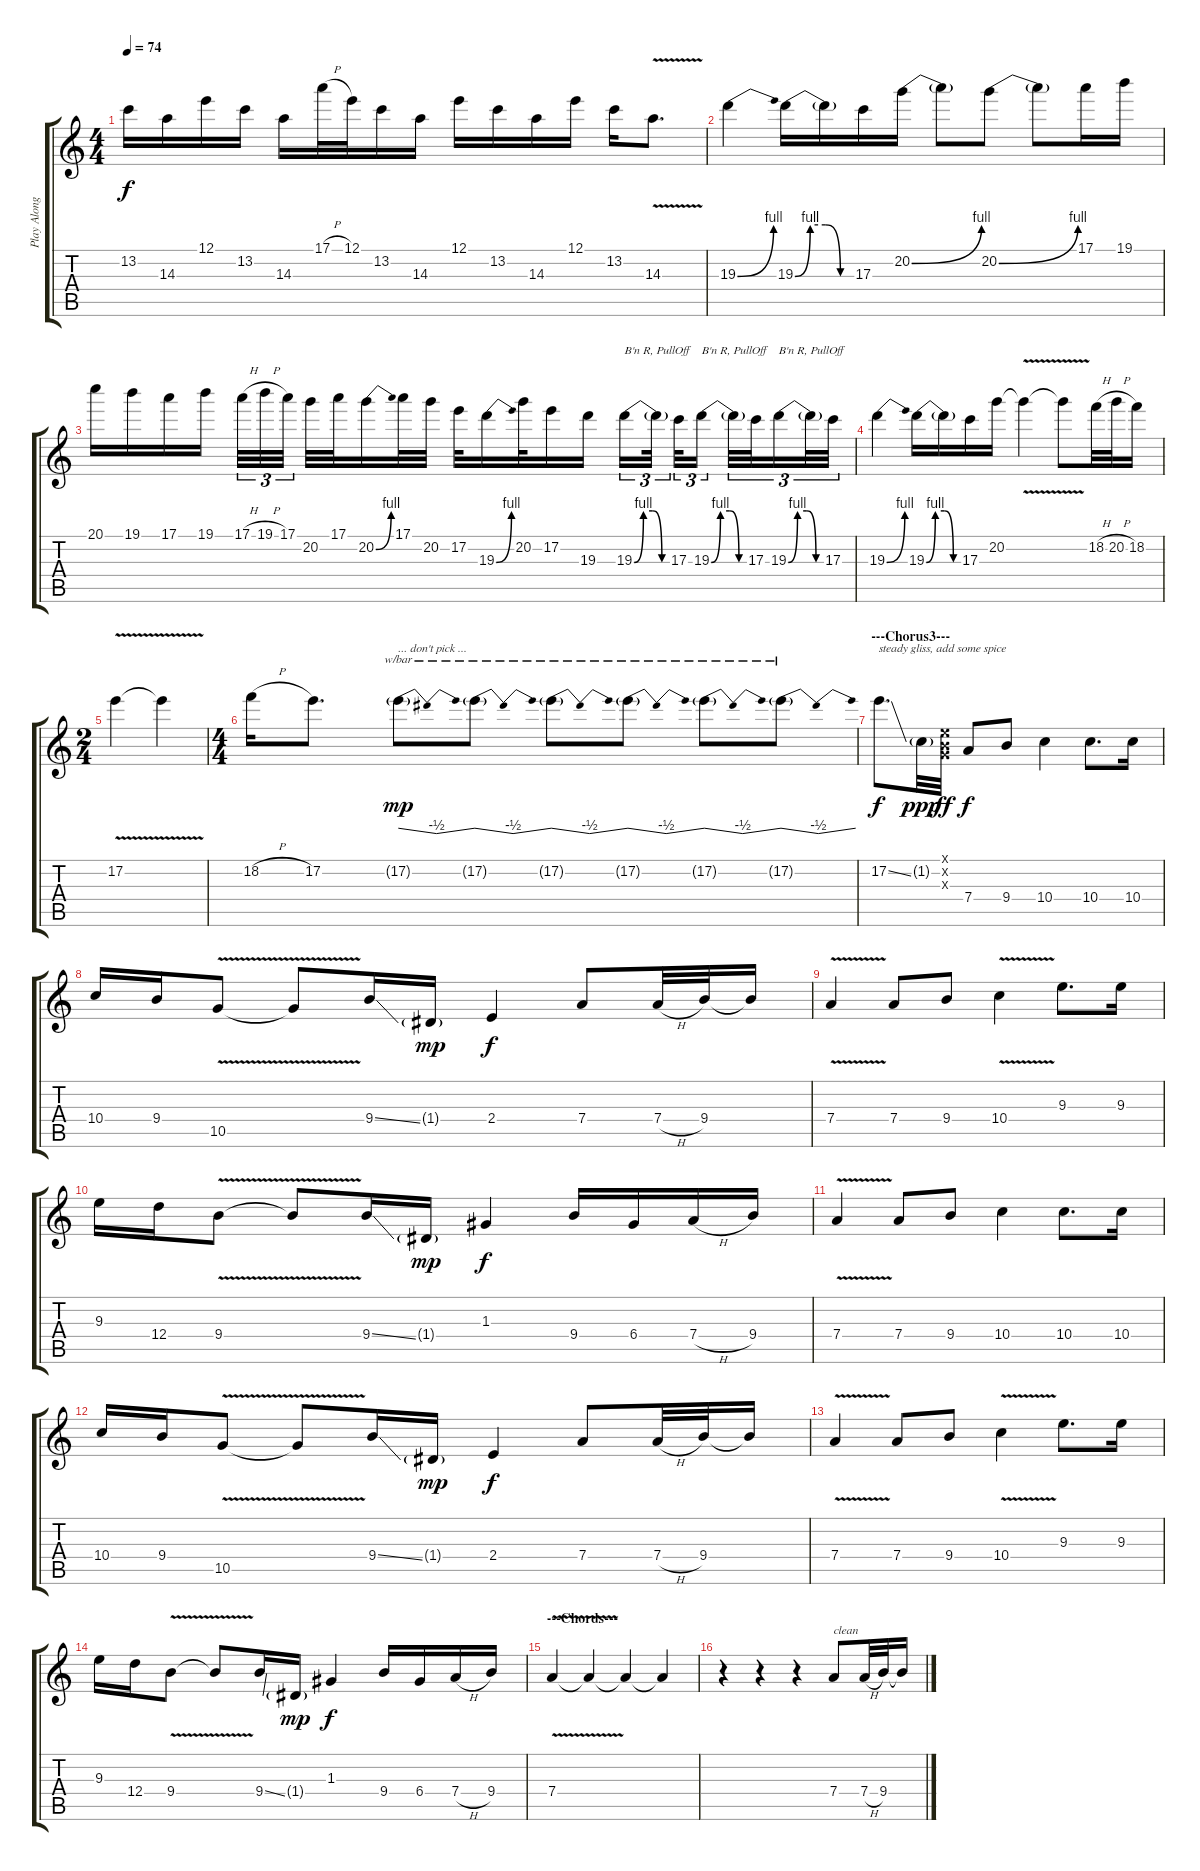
\track ("Play Along" "Play Along") {instrument distortionguitar}
\staff {score tabs}
\tuning (E4 B3 G3 D3 A2 E2) {hide}
\ts (4 4)
\tempo 74
\clef g2
\ks c
13.2.16{dy f} 14.3.16 12.1.16 13.2.16 14.3.16 17.1{h}.32 12.1.32 13.2.16 14.3.16 12.1.16 13.2.16 14.3.16 12.1.16 13.2.16 14.3{v}.8{d} |
19.3{be (bend 0 0 60 4)}.4 19.3{be (custom 0 0 15 4 30 4 45 0 60 0)}.16 19.3{t}.16 17.3.16 20.2{be (bend 0 0 60 4)}.16 20.2{t}.8 20.2{be (bend 0 0 60 4)}.8 20.2{t}.8 17.1.16 19.1.16 |
20.1.16 19.1.16 17.1.16 19.1.16 17.1{h}.32{tu (3 2)} 19.1{h}.32{tu (3 2)} 17.1.32{tu (3 2) beam splitsecondary} 20.2.32 17.1.32 20.2{be (bend 0 0 60 4)}.16 17.1.32 20.2.32 17.2.32 19.3{be (bend 0 0 60 4)}.16 20.2.32 17.2.16 19.3.16 19.3{be (custom 0 0 15 4 30 4 45 0 60 0)}.16{tu (3 2) txt "B'n R, PullOff"} 19.3{t}.32{tu (3 2) beam splitsecondary} 17.3.32{tu (3 2)} 19.3{be (custom 0 0 15 4 30 4 45 0 60 0)}.16{tu (3 2) txt "B'n R, PullOff" beam splitsecondary} 19.3{t}.32{tu (3 2)} 17.3.32{tu (3 2)} 19.3{be (custom 0 0 15 4 30 4 45 0 60 0)}.16{tu (3 2) txt "B'n R, PullOff"} 19.3{t}.32{tu (3 2)} 17.3.32{tu (3 2)} |
19.3{be (bend 0 0 60 4)}.4 19.3{be (custom 0 0 15 4 30 4 45 0 60 0)}.16 19.3{t}.16 17.3.16 20.2.16 20.2{v t}.4 20.2{t}.8 18.2{h}.32 20.2{h}.32 18.2.16 |
\ts (2 4)
17.2{v}.4 17.2{t}.4 |
\ts (4 4)
18.2{h}.16 17.2.8{d} 17.2{g}.8{tbe (dip default 0 0 30 -2 60 0) txt "... don't pick ..." dy mp} 17.2{g}.8{tbe (dip default 0 0 30 -2 60 0)} 17.2{g}.8{tbe (dip default 0 0 30 -2 60 0)} 17.2{g}.8{tbe (dip default 0 0 30 -2 60 0)} 17.2{g}.8{tbe (dip default 0 0 30 -2 60 0)} 17.2{g}.8{tbe (dip default 0 0 30 -2 60 0)} |
\section ("" "---Chorus3---")
17.2{ss}.8{d txt "steady gliss, add some spice" dy f} 1.2{g}.32{dy ppp} (0.1{x} 0.2{x} 0.3{x}).32{dy ff} 7.4.8{dy f volume 10 instrument electricguitarjazz} 9.4.8 10.4.4 10.4.8{d} 10.4.16 |
10.4.16 9.4.16 10.5{v}.8 10.5{t}.8 9.4{ss}.16 1.4{g}.16{dy mp} 2.4.4{dy f} 7.4.8 7.4{h}.32 9.4.32 9.4{t}.16 |
7.4{v}.4 7.4.8 9.4.8 10.4{v}.4 9.3.8{d} 9.3.16 |
9.3.16 12.4.16 9.4{v}.8 9.4{t}.8 9.4{ss}.16 1.4{g}.16{dy mp} 1.3.4{dy f} 9.4.16 6.4.16 7.4{h}.16 9.4.16 |
7.4{v}.4 7.4.8 9.4.8 10.4.4 10.4.8{d} 10.4.16 |
10.4.16 9.4.16 10.5{v}.8 10.5{t}.8 9.4{ss}.16 1.4{g}.16{dy mp} 2.4.4{dy f} 7.4.8 7.4{h}.32 9.4.32 9.4{t}.16 |
7.4{v}.4 7.4.8 9.4.8 10.4{v}.4 9.3.8{d} 9.3.16 |
9.3.16 12.4.16 9.4{v}.8 9.4{t}.8 9.4{ss}.16 1.4{g}.16{dy mp} 1.3.4{dy f} 9.4.16 6.4.16 7.4{h}.16 9.4.16 |
\section ("" "---Chords---")
7.4{v}.4 7.4{t}.4 7.4{t}.4 7.4{t}.4 |
r.4 r.4 r.4 7.4.8{txt "clean" volume 12 instrument electricguitarjazz} 7.4{h}.32 9.4.32 9.4{t}.16
